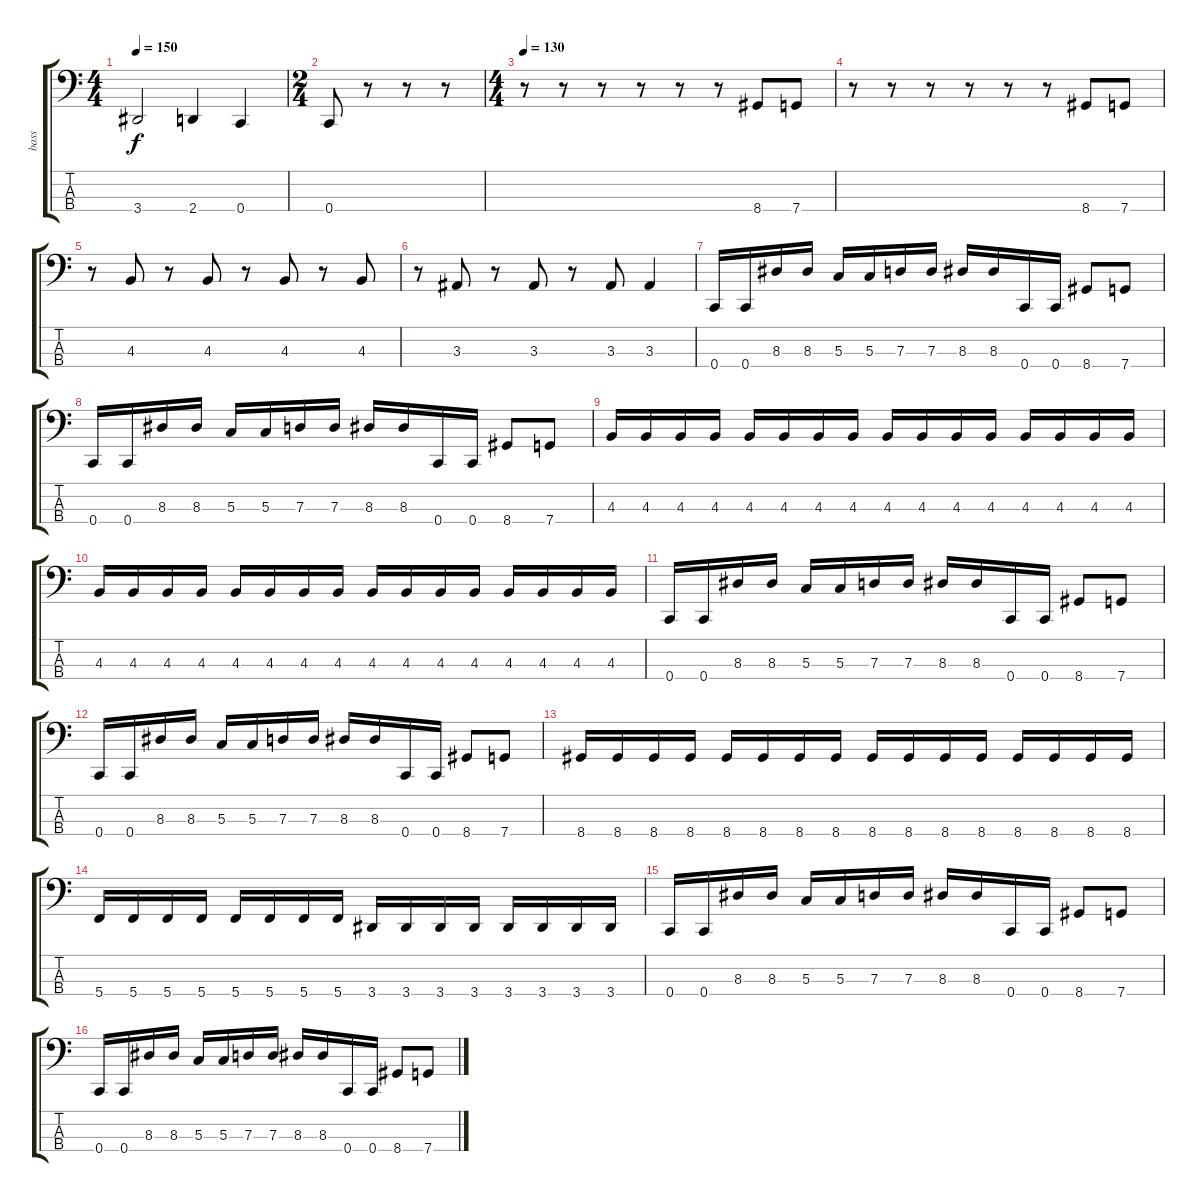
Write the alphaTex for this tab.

\track ("bass" "bass") {instrument electricbasspick}
\staff {score tabs}
\tuning (F2 C2 G1 C1) {hide}
\ts (4 4)
\tempo 150
\clef f4
\ks c
3.4.2{dy f} 2.4.4 0.4.4 |
\ts (2 4)
0.4.8 r.8 r.8 r.8 |
\ts (4 4)
\tempo 130
r.8 r.8 r.8 r.8 r.8 r.8 8.4.8 7.4.8 |
r.8 r.8 r.8 r.8 r.8 r.8 8.4.8 7.4.8 |
r.8 4.3.8 r.8 4.3.8 r.8 4.3.8 r.8 4.3.8 |
r.8 3.3.8 r.8 3.3.8 r.8 3.3.8 3.3.4 |
0.4.16 0.4.16 8.3.16 8.3.16 5.3.16 5.3.16 7.3.16 7.3.16 8.3.16 8.3.16 0.4.16 0.4.16 8.4.8 7.4.8 |
0.4.16 0.4.16 8.3.16 8.3.16 5.3.16 5.3.16 7.3.16 7.3.16 8.3.16 8.3.16 0.4.16 0.4.16 8.4.8 7.4.8 |
4.3.16 4.3.16 4.3.16 4.3.16 4.3.16 4.3.16 4.3.16 4.3.16 4.3.16 4.3.16 4.3.16 4.3.16 4.3.16 4.3.16 4.3.16 4.3.16 |
4.3.16 4.3.16 4.3.16 4.3.16 4.3.16 4.3.16 4.3.16 4.3.16 4.3.16 4.3.16 4.3.16 4.3.16 4.3.16 4.3.16 4.3.16 4.3.16 |
0.4.16 0.4.16 8.3.16 8.3.16 5.3.16 5.3.16 7.3.16 7.3.16 8.3.16 8.3.16 0.4.16 0.4.16 8.4.8 7.4.8 |
0.4.16 0.4.16 8.3.16 8.3.16 5.3.16 5.3.16 7.3.16 7.3.16 8.3.16 8.3.16 0.4.16 0.4.16 8.4.8 7.4.8 |
8.4.16 8.4.16 8.4.16 8.4.16 8.4.16 8.4.16 8.4.16 8.4.16 8.4.16 8.4.16 8.4.16 8.4.16 8.4.16 8.4.16 8.4.16 8.4.16 |
5.4.16 5.4.16 5.4.16 5.4.16 5.4.16 5.4.16 5.4.16 5.4.16 3.4.16 3.4.16 3.4.16 3.4.16 3.4.16 3.4.16 3.4.16 3.4.16 |
0.4.16 0.4.16 8.3.16 8.3.16 5.3.16 5.3.16 7.3.16 7.3.16 8.3.16 8.3.16 0.4.16 0.4.16 8.4.8 7.4.8 |
0.4.16 0.4.16 8.3.16 8.3.16 5.3.16 5.3.16 7.3.16 7.3.16 8.3.16 8.3.16 0.4.16 0.4.16 8.4.8 7.4.8
